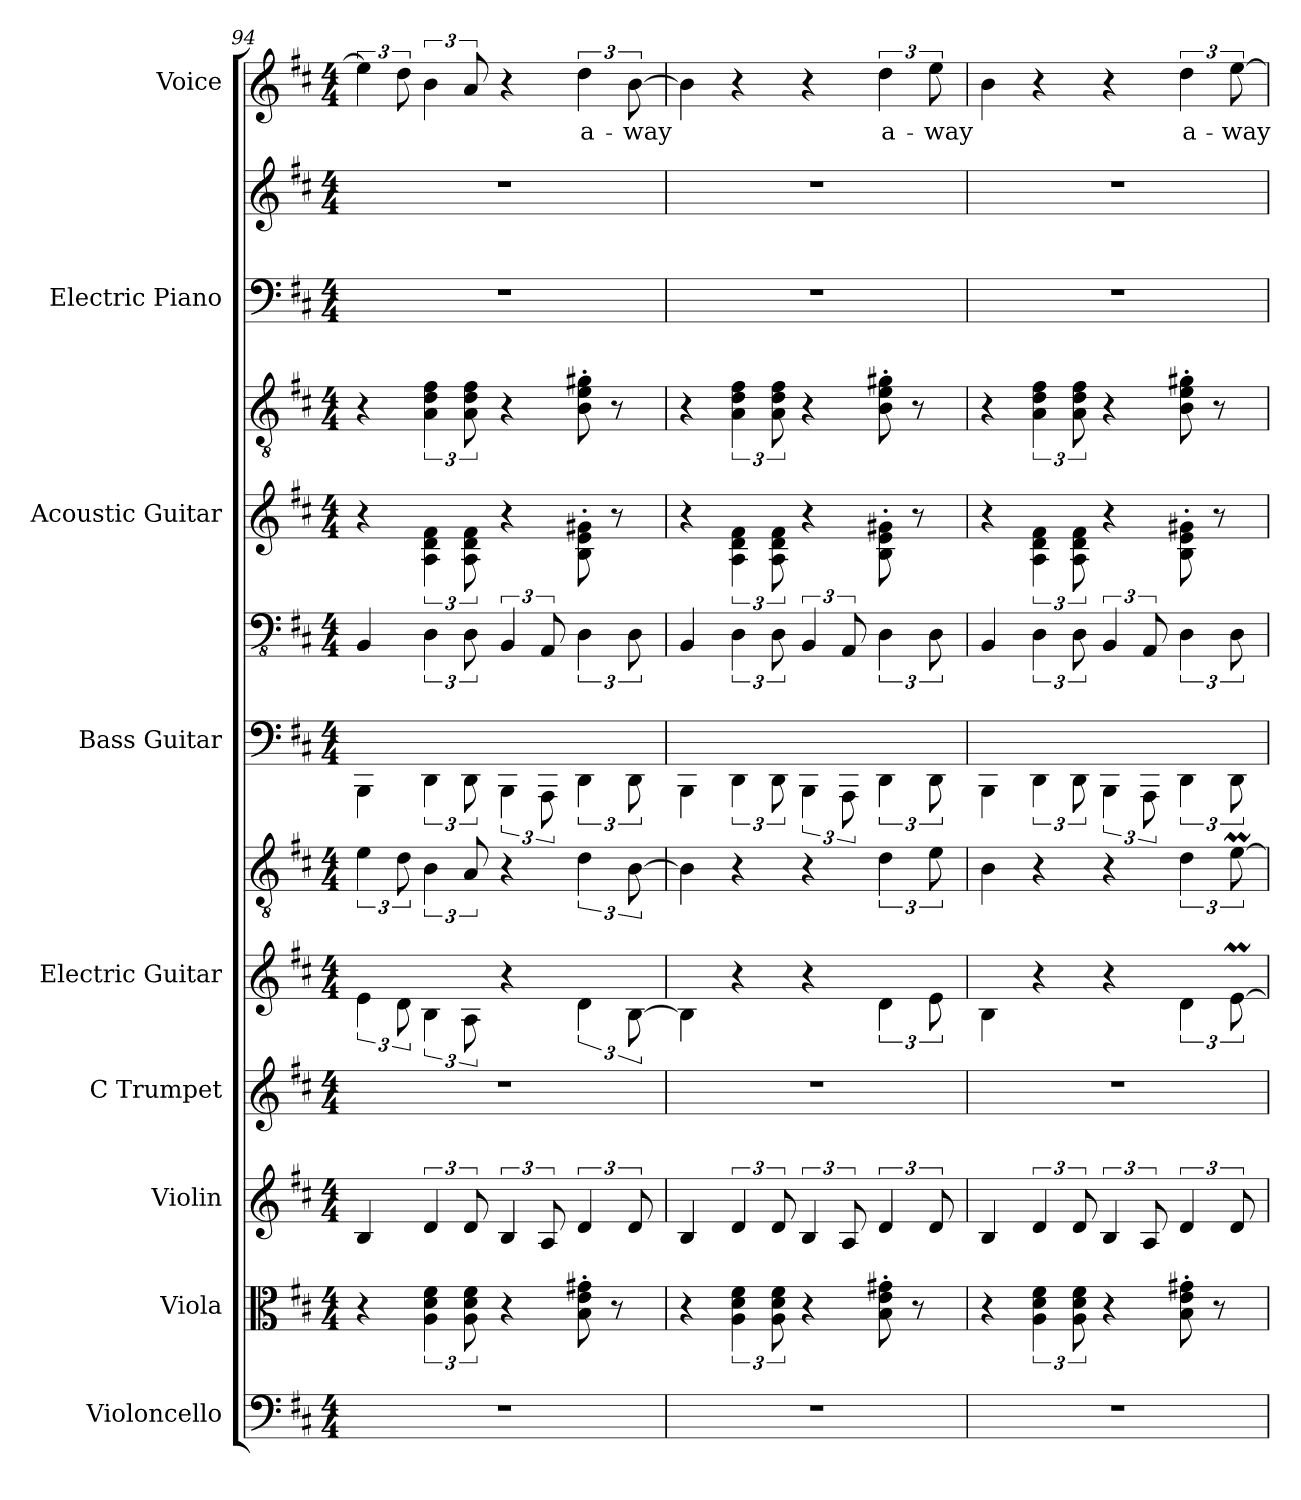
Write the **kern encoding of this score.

**kern	**kern	**kern	**kern	**kern	**kern	**kern	**kern	**kern	**kern	**kern	**kern	**kern	**text
*part9	*part8	*part7	*part6	*part5	*part5	*part4	*part4	*part3	*part3	*part2	*part2	*part1	*part1
*staff13	*staff12	*staff11	*staff10	*staff9	*staff8	*staff7	*staff6	*staff5	*staff4	*staff3	*staff2	*staff1	*staff1
*I"Violoncello	*I"Viola	*I"Violin	*I"C Trumpet	*I"Electric Guitar	*	*I"Bass Guitar	*	*I"Acoustic Guitar	*	*I"Electric Piano	*	*I"Voice	*
*I'Vc.	*I'Vla.	*I'Vln.	*I'C Tpt.	*I'El. Guit.	*	*I'B. Guit.	*	*I'Guit.	*	*I'El. Pno.	*	*I'Vo.	*
*clefF4	*clefC3	*clefG2	*clefG2	*	*clefGv2	*	*clefFv4	*	*clefGv2	*clefF4	*clefG2	*clefG2	*
*k[f#c#]	*k[f#c#]	*k[f#c#]	*k[f#c#]	*k[f#c#]	*k[f#c#]	*k[f#c#]	*k[f#c#]	*k[f#c#]	*k[f#c#]	*k[f#c#]	*k[f#c#]	*k[f#c#]	*
*M4/4	*M4/4	*M4/4	*M4/4	*M4/4	*M4/4	*M4/4	*M4/4	*M4/4	*M4/4	*M4/4	*M4/4	*M4/4	*
=94	=94	=94	=94	=94	=94	=94	=94	=94	=94	=94	=94	=94	=94
1r	4r	4B/	1r	6e\	6e\	4BBB\	4BBB/	4r	4r	1r	1r	6ee\]	.
.	.	.	.	12d\	12d\	.	.	.	.	.	.	12dd\	.
.	6A\ 6d\ 6f#\	6d/	.	6B\	6B\	6DD\	6DD\	6A\ 6d\ 6f#\	6A\ 6d\ 6f#\	.	.	6b\	.
.	12A\ 12d\ 12f#\	12d/	.	12A\	12A/	12DD\	12DD\	12A\ 12d\ 12f#\	12A\ 12d\ 12f#\	.	.	12a/	.
.	4r	6B/	.	4r	4r	6BBB\	6BBB/	4r	4r	.	.	4r	.
.	.	12A/	.	.	.	12AAA\	12AAA/	.	.	.	.	.	.
.	8B\' 8e\' 8g#X\'	6d/	.	6d\	6d\	6DD\	6DD\	8B\' 8e\' 8g#X\'	8B\' 8e\' 8g#X\'	.	.	6dd\	a-
.	8r	.	.	.	.	.	.	8r	8r	.	.	.	.
.	.	12d/	.	[12B\	[12B\	12DD\	12DD\	.	.	.	.	[12b\	-way
=95	=95	=95	=95	=95	=95	=95	=95	=95	=95	=95	=95	=95	=95
1r	4r	4B/	1r	4B\]	4B\]	4BBB\	4BBB/	4r	4r	1r	1r	4b\]	.
.	6A\ 6d\ 6f#\	6d/	.	4r	4r	6DD\	6DD\	6A\ 6d\ 6f#\	6A\ 6d\ 6f#\	.	.	4r	.
.	12A\ 12d\ 12f#\	12d/	.	.	.	12DD\	12DD\	12A\ 12d\ 12f#\	12A\ 12d\ 12f#\	.	.	.	.
.	4r	6B/	.	4r	4r	6BBB\	6BBB/	4r	4r	.	.	4r	.
.	.	12A/	.	.	.	12AAA\	12AAA/	.	.	.	.	.	.
.	8B\' 8e\' 8g#X\'	6d/	.	6d\	6d\	6DD\	6DD\	8B\' 8e\' 8g#X\'	8B\' 8e\' 8g#X\'	.	.	6dd\	a-
.	8r	.	.	.	.	.	.	8r	8r	.	.	.	.
.	.	12d/	.	12e\	12e\	12DD\	12DD\	.	.	.	.	12ee\	-way
=96	=96	=96	=96	=96	=96	=96	=96	=96	=96	=96	=96	=96	=96
1r	4r	4B/	1r	4B\	4B\	4BBB\	4BBB/	4r	4r	1r	1r	4b\	.
.	6A\ 6d\ 6f#\	6d/	.	4r	4r	6DD\	6DD\	6A\ 6d\ 6f#\	6A\ 6d\ 6f#\	.	.	4r	.
.	12A\ 12d\ 12f#\	12d/	.	.	.	12DD\	12DD\	12A\ 12d\ 12f#\	12A\ 12d\ 12f#\	.	.	.	.
.	4r	6B/	.	4r	4r	6BBB\	6BBB/	4r	4r	.	.	4r	.
.	.	12A/	.	.	.	12AAA\	12AAA/	.	.	.	.	.	.
.	8B\' 8e\' 8g#X\'	6d/	.	6d\	6d\	6DD\	6DD\	8B\' 8e\' 8g#X\'	8B\' 8e\' 8g#X\'	.	.	6dd\	a-
.	8r	.	.	.	.	.	.	8r	8r	.	.	.	.
.	.	12d/	.	[12eM\	[12eM\	12DD\	12DD\	.	.	.	.	[12ee\	-way
=	=	=	=	=	=	=	=	=	=	=	=	=	=
*-	*-	*-	*-	*-	*-	*-	*-	*-	*-	*-	*-	*-	*-
